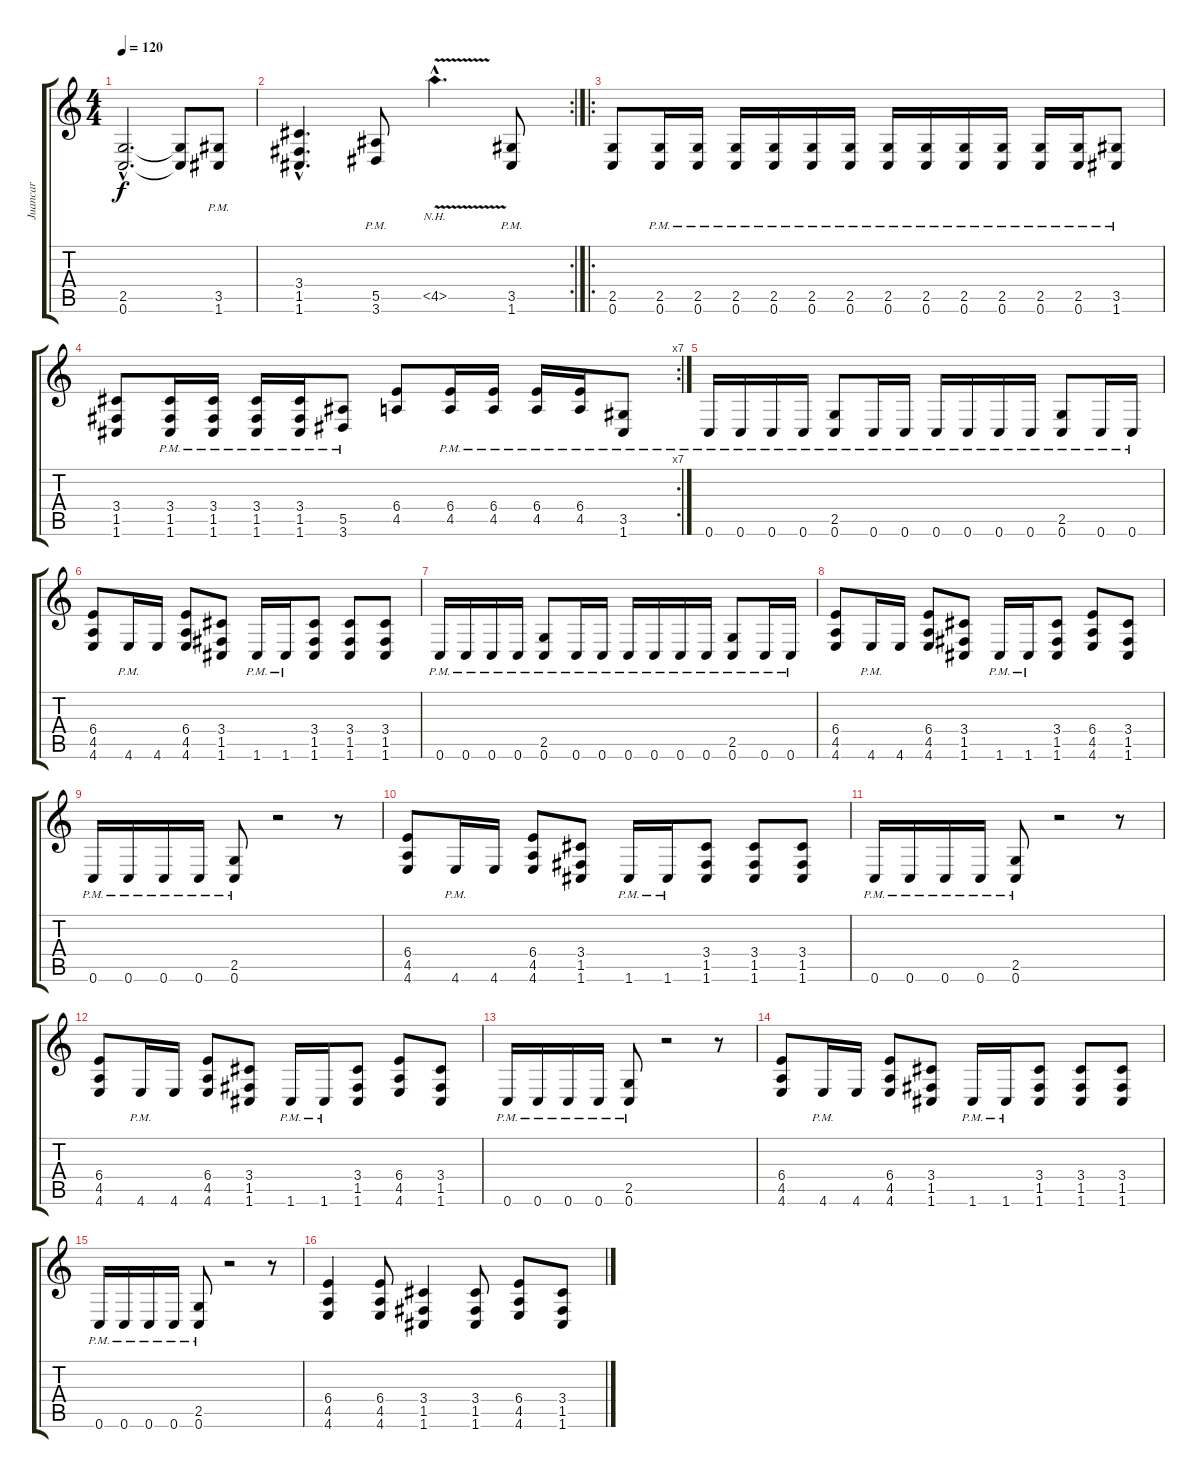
\track ("Juancar" "Juancar") {instrument distortionguitar}
\staff {score tabs}
\tuning (C4 G3 Eb3 Bb2 F2 C2) {hide}
\ts (4 4)
\tempo 120
\clef g2
\ks c
(2.5{hac} 0.6{hac}).2{d dy f} (2.5{t} 0.6{t}).8 (3.5{pm} 1.6{pm}).8 |
\rc 2
(3.4{hac} 1.5{hac} 1.6{hac}).4{d} (5.5{pm} 3.6{pm}).8 4.5{nh v hac}.4{d} (3.5{pm} 1.6{pm}).8 |
\ro
(2.5 0.6).8 (2.5{pm} 0.6{pm}).16 (2.5{pm} 0.6{pm}).16 (2.5{pm} 0.6{pm}).16 (2.5{pm} 0.6{pm}).16 (2.5{pm} 0.6{pm}).16 (2.5{pm} 0.6{pm}).16 (2.5{pm} 0.6{pm}).16 (2.5{pm} 0.6{pm}).16 (2.5{pm} 0.6{pm}).16 (2.5{pm} 0.6{pm}).16 (2.5{pm} 0.6{pm}).16 (2.5{pm} 0.6{pm}).16 (3.5{pm} 1.6{pm}).8 |
\rc 7
(3.4 1.5 1.6).8 (3.4{pm} 1.5{pm} 1.6{pm}).16 (3.4{pm} 1.5{pm} 1.6{pm}).16 (3.4{pm} 1.5{pm} 1.6{pm}).16 (3.4{pm} 1.5{pm} 1.6).16 (5.5{pm} 3.6{pm}).8 (6.4 4.5).8 (6.4{pm} 4.5{pm}).16 (6.4{pm} 4.5{pm}).16 (6.4{pm} 4.5{pm}).16 (6.4{pm} 4.5{pm}).16 (3.5{pm} 1.6{pm}).8 |
0.6{pm}.16 0.6{pm}.16 0.6{pm}.16 0.6{pm}.16 (2.5{pm} 0.6{pm}).8 0.6{pm}.16 0.6{pm}.16 0.6{pm}.16 0.6{pm}.16 0.6{pm}.16 0.6{pm}.16 (2.5{pm} 0.6{pm}).8 0.6{pm}.16 0.6{pm}.16 |
(6.4 4.5 4.6).8 4.6{pm}.16 4.6.16 (6.4 4.5 4.6).8 (3.4 1.5 1.6).8 1.6{pm}.16 1.6{pm}.16 (3.4 1.5 1.6).8 (3.4 1.5 1.6).8 (3.4 1.5 1.6).8 |
0.6{pm}.16 0.6{pm}.16 0.6{pm}.16 0.6{pm}.16 (2.5{pm} 0.6{pm}).8 0.6{pm}.16 0.6{pm}.16 0.6{pm}.16 0.6{pm}.16 0.6{pm}.16 0.6{pm}.16 (2.5{pm} 0.6{pm}).8 0.6{pm}.16 0.6{pm}.16 |
(6.4 4.5 4.6).8 4.6{pm}.16 4.6.16 (6.4 4.5 4.6).8 (3.4 1.5 1.6).8 1.6{pm}.16 1.6{pm}.16 (3.4 1.5 1.6).8 (6.4 4.5 4.6).8 (3.4 1.5 1.6).8 |
0.6{pm}.16 0.6{pm}.16 0.6{pm}.16 0.6{pm}.16 (2.5{pm} 0.6).8 r.2 r.8 |
(6.4 4.5 4.6).8 4.6{pm}.16 4.6.16 (6.4 4.5 4.6).8 (3.4 1.5 1.6).8 1.6{pm}.16 1.6{pm}.16 (3.4 1.5 1.6).8 (3.4 1.5 1.6).8 (3.4 1.5 1.6).8 |
0.6{pm}.16 0.6{pm}.16 0.6{pm}.16 0.6{pm}.16 (2.5{pm} 0.6).8 r.2 r.8 |
(6.4 4.5 4.6).8 4.6{pm}.16 4.6.16 (6.4 4.5 4.6).8 (3.4 1.5 1.6).8 1.6{pm}.16 1.6{pm}.16 (3.4 1.5 1.6).8 (6.4 4.5 4.6).8 (3.4 1.5 1.6).8 |
0.6{pm}.16 0.6{pm}.16 0.6{pm}.16 0.6{pm}.16 (2.5{pm} 0.6).8 r.2 r.8 |
(6.4 4.5 4.6).8 4.6{pm}.16 4.6.16 (6.4 4.5 4.6).8 (3.4 1.5 1.6).8 1.6{pm}.16 1.6{pm}.16 (3.4 1.5 1.6).8 (3.4 1.5 1.6).8 (3.4 1.5 1.6).8 |
0.6{pm}.16 0.6{pm}.16 0.6{pm}.16 0.6{pm}.16 (2.5{pm} 0.6).8 r.2 r.8 |
(6.4 4.5 4.6).4 (6.4 4.5 4.6).8 (3.4 1.5 1.6).4 (3.4 1.5 1.6).8 (6.4 4.5 4.6).8 (3.4 1.5 1.6).8
